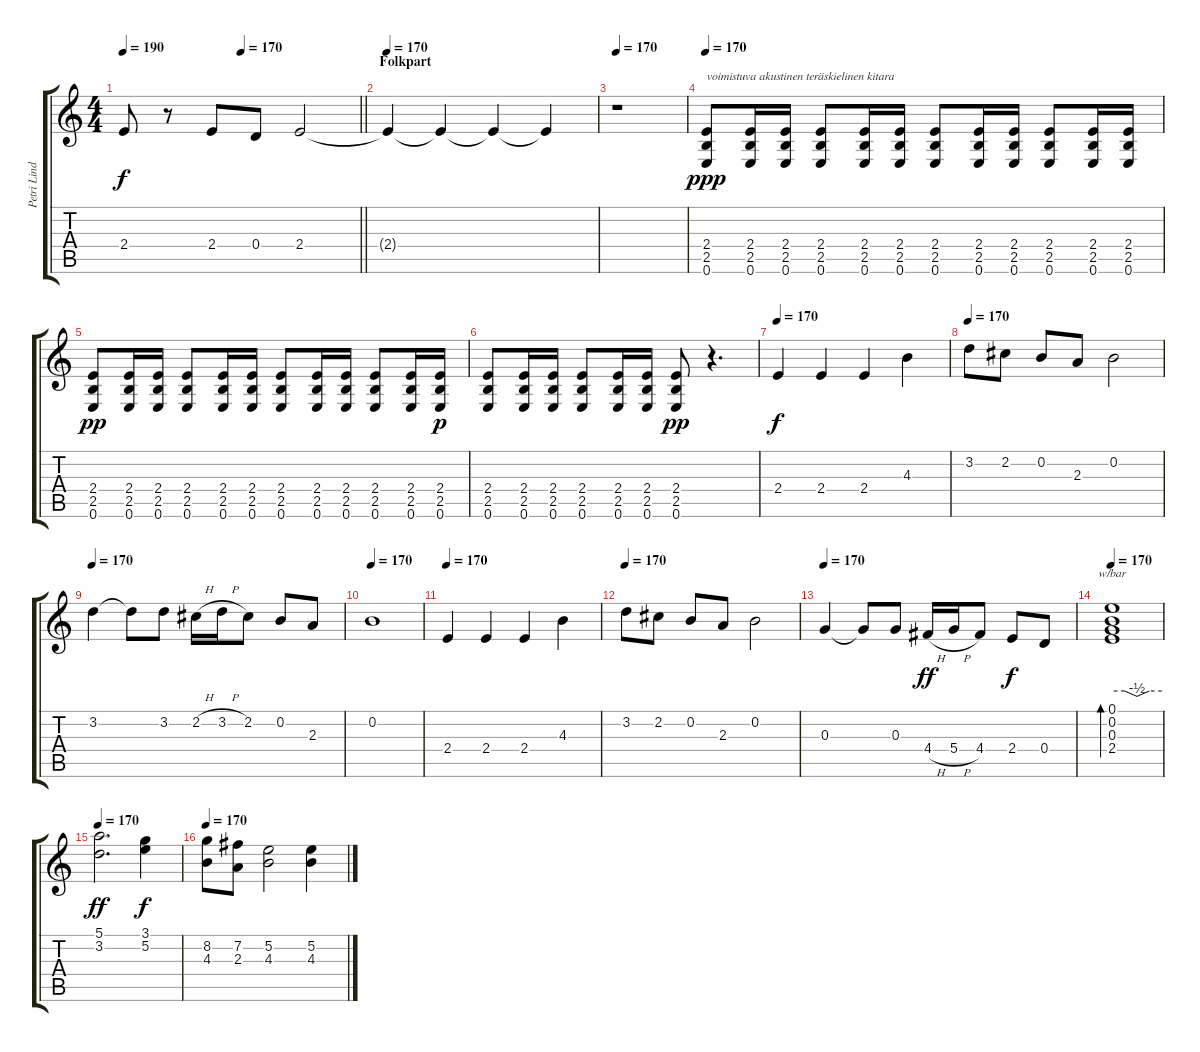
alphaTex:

\track ("Petri Lindroos" "Petri Lind") {instrument distortionguitar}
\staff {score tabs}
\tuning (E4 B3 G3 D3 A2 E2) {hide}
\ts (4 4)
\tempo 190
\tempo (170 0.5)
\clef g2
\barLineRight lightlight
\ks c
2.4.8{dy f} r.8 2.4.8 0.4.8 2.4.2{volume 0} |
\section ("" "Folkpart")
\tempo 170
2.4{t}.4 2.4{t}.4 2.4{t}.4 2.4{t}.4 |
\tempo 170
r.1 |
\tempo 170
(2.4 2.5 0.6).8{txt "voimistuva akustinen teräskielinen kitara" dy ppp volume 16 instrument acousticguitarsteel} (2.4 2.5 0.6).16 (2.4 2.5 0.6).16 (2.4 2.5 0.6).8{instrument acousticguitarsteel} (2.4 2.5 0.6).16 (2.4 2.5 0.6).16 (2.4 2.5 0.6).8{instrument acousticguitarsteel} (2.4 2.5 0.6).16 (2.4 2.5 0.6).16 (2.4 2.5 0.6).8{instrument acousticguitarsteel} (2.4 2.5 0.6).16 (2.4 2.5 0.6).16 |
(2.4 2.5 0.6).8{dy pp instrument acousticguitarsteel} (2.4 2.5 0.6).16 (2.4 2.5 0.6).16 (2.4 2.5 0.6).8 (2.4 2.5 0.6).16 (2.4 2.5 0.6).16 (2.4 2.5 0.6).8{instrument acousticguitarsteel} (2.4 2.5 0.6).16 (2.4 2.5 0.6).16 (2.4 2.5 0.6).8 (2.4 2.5 0.6).16 (2.4 2.5 0.6).16{dy p} |
(2.4 2.5 0.6).8{instrument acousticguitarsteel} (2.4 2.5 0.6).16 (2.4 2.5 0.6).16 (2.4 2.5 0.6).8 (2.4 2.5 0.6).16 (2.4 2.5 0.6).16 (2.4 2.5 0.6).8{dy pp instrument acousticguitarsteel} r.4{d} |
\tempo 170
2.4.4{dy f instrument acousticguitarsteel} 2.4.4 2.4.4 4.3.4 |
\tempo 170
3.2.8{instrument acousticguitarsteel} 2.2.8 0.2.8 2.3.8 0.2.2 |
\tempo 170
3.2.4{instrument acousticguitarsteel} 3.2{t}.8 3.2.8 2.2{h}.16 3.2{h}.16 2.2.8 0.2.8 2.3.8 |
\tempo 170
0.2.1{instrument acousticguitarsteel} |
\tempo 170
2.4.4{instrument acousticguitarsteel} 2.4.4 2.4.4 4.3.4 |
\tempo 170
3.2.8{instrument acousticguitarsteel} 2.2.8 0.2.8 2.3.8 0.2.2 |
\tempo 170
0.3.4{instrument acousticguitarsteel} 0.3{t}.8 0.3.8 4.4{h}.16{dy ff} 5.4{h}.16 4.4.8 2.4.8{dy f} 0.4.8 |
\tempo 170
(0.1 0.2 0.3 2.4).1{tbe (custom default 0 0 15 0 30 -2 45 0 60 0) bd 240 instrument acousticguitarsteel} |
\tempo 170
(5.1 3.2).2{d dy ff instrument acousticguitarsteel} (3.1 5.2).4{dy f instrument acousticguitarsteel} |
\tempo 170
(8.2 4.3).8{instrument acousticguitarsteel} (7.2 2.3).8 (5.2 4.3).2 (5.2 4.3).4
